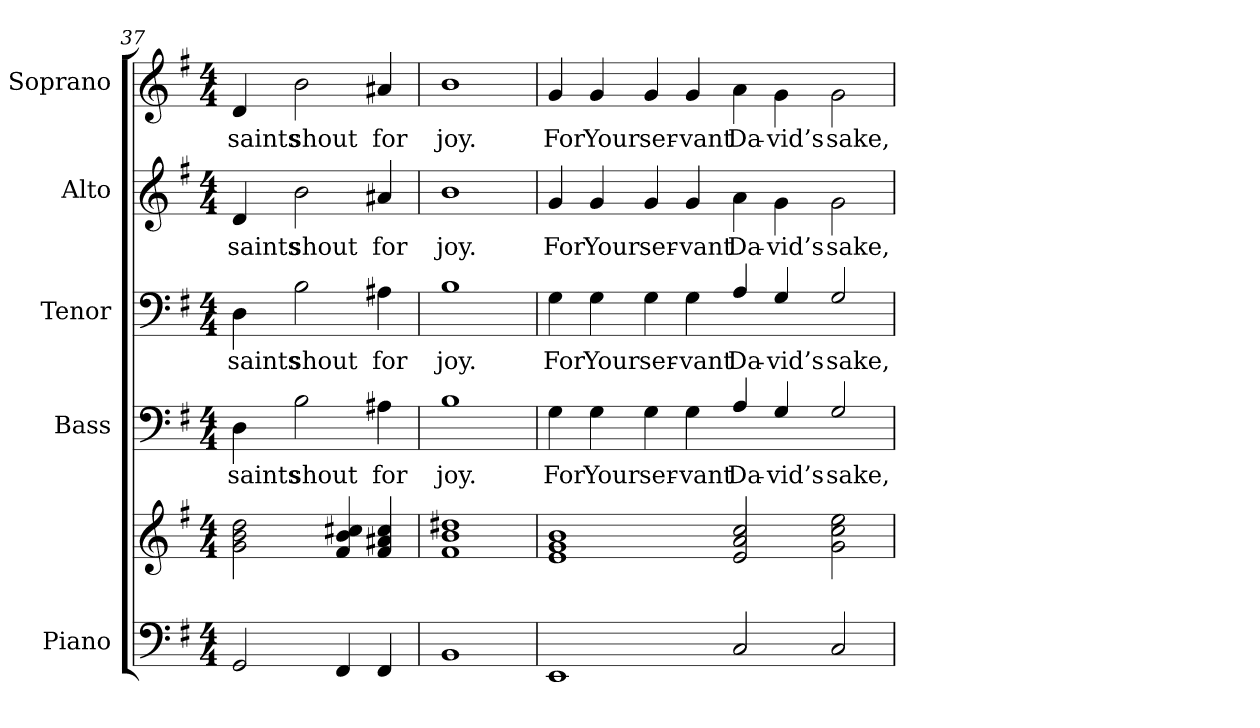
**kern	**kern	**kern	**text	**kern	**text	**kern	**text	**kern	**text
*part5	*part5	*part4	*part4	*part3	*part3	*part2	*part2	*part1	*part1
*staff6	*staff5	*staff4	*staff4	*staff3	*staff3	*staff2	*staff2	*staff1	*staff1
*I"Piano	*	*I"Bass	*	*I"Tenor	*	*I"Alto	*	*I"Soprano	*
*I'Pno.	*	*I'B.	*	*I'T.	*	*I'A.	*	*I'S.	*
!!LO:PB:g=z
*clefF4	*clefG2	*clefF4	*	*clefF4	*	*clefG2	*	*clefG2	*
*k[f#]	*k[f#]	*k[f#]	*	*k[f#]	*	*k[f#]	*	*k[f#]	*
*G:	*G:	*G:	*	*G:	*	*G:	*	*G:	*
*M4/4	*M4/4	*M4/4	*	*M4/4	*	*M4/4	*	*M4/4	*
=37	=37	=37	=37	=37	=37	=37	=37	=37	=37
!	!	!	!LO:LY:b:color=#000000	!	!	!	!	!	!
!	!	!	!	!	!LO:LY:b:color=#000000	!	!	!	!
!	!	!	!	!	!	!	!LO:LY:b:color=#000000	!	!
!	!	!	!	!	!	!	!	!	!LO:LY:b:color=#000000
2GGi/	2gi\ 2bi 2ddi	4Di\	saints	4Di\	saints	4di/	saints	4di/	saints
!	!	!	!LO:LY:b:color=#000000	!	!	!	!	!	!
!	!	!	!	!	!LO:LY:b:color=#000000	!	!	!	!
!	!	!	!	!	!	!	!LO:LY:b:color=#000000	!	!
!	!	!	!	!	!	!	!	!	!LO:LY:b:color=#000000
.	.	2Bi\	shout	2Bi\	shout	2bi\	shout	2bi\	shout
4FF#i/	4f#i/ 4bi 4cc#Xi	.	.	.	.	.	.	.	.
!	!	!	!LO:LY:b:color=#000000	!	!	!	!	!	!
!	!	!	!	!	!LO:LY:b:color=#000000	!	!	!	!
!	!	!	!	!	!	!	!LO:LY:b:color=#000000	!	!
!	!	!	!	!	!	!	!	!	!LO:LY:b:color=#000000
4FF#i/	4f#i/ 4a#Xi 4cc#i	4A#Xi\	for	4A#Xi\	for	4a#Xi/	for	4a#Xi/	for
=38	=38	=38	=38	=38	=38	=38	=38	=38	=38
!	!	!	!LO:LY:b:color=#000000	!	!	!	!	!	!
!	!	!	!	!	!LO:LY:b:color=#000000	!	!	!	!
!	!	!	!	!	!	!	!LO:LY:b:color=#000000	!	!
!	!	!	!	!	!	!	!	!	!LO:LY:b:color=#000000
1BBi	1f#i 1bi 1dd#Xi	1Bi	joy.	1Bi	joy.	1bi	joy.	1bi	joy.
!!LO:PB:g=z
=39	=39	=39	=39	=39	=39	=39	=39	=39	=39
!	!	!	!LO:LY:b:color=#000000	!	!	!	!	!	!
!	!	!	!	!	!LO:LY:b:color=#000000	!	!	!	!
!	!	!	!	!	!	!	!LO:LY:b:color=#000000	!	!
*	*	*	*	*	*	*	*	*MM155	*
!	!	!	!	!	!	!	!	!	!LO:LY:b:color=#000000
1EEi	1ei 1gi 1bi	4Gi\	For	4Gi\	For	4gi/	For	4gi/	For
!	!	!	!LO:LY:b:color=#000000	!	!	!	!	!	!
!	!	!	!	!	!LO:LY:b:color=#000000	!	!	!	!
!	!	!	!	!	!	!	!LO:LY:b:color=#000000	!	!
!	!	!	!	!	!	!	!	!	!LO:LY:b:color=#000000
.	.	4Gi\	Your	4Gi\	Your	4gi/	Your	4gi/	Your
!	!	!	!LO:LY:b:color=#000000	!	!	!	!	!	!
!	!	!	!	!	!LO:LY:b:color=#000000	!	!	!	!
!	!	!	!	!	!	!	!LO:LY:b:color=#000000	!	!
!	!	!	!	!	!	!	!	!	!LO:LY:b:color=#000000
.	.	4Gi\	ser-	4Gi\	ser-	4gi/	ser-	4gi/	ser-
!	!	!	!LO:LY:b:color=#000000	!	!	!	!	!	!
!	!	!	!	!	!LO:LY:b:color=#000000	!	!	!	!
!	!	!	!	!	!	!	!LO:LY:b:color=#000000	!	!
!	!	!	!	!	!	!	!	!	!LO:LY:b:color=#000000
.	.	4Gi\	-vant	4Gi\	-vant	4gi/	-vant	4gi/	-vant
!	!	!	!LO:LY:b:color=#000000	!	!	!	!	!	!
!	!	!	!	!	!LO:LY:b:color=#000000	!	!	!	!
!	!	!	!	!	!	!	!LO:LY:b:color=#000000	!	!
!	!	!	!	!	!	!	!	!	!LO:LY:b:color=#000000
2Ci/	2ei/ 2ai 2cci	4Ai/	Da-	4Ai/	Da-	4ai\	Da-	4ai\	Da-
!	!	!	!LO:LY:b:color=#000000	!	!	!	!	!	!
!	!	!	!	!	!LO:LY:b:color=#000000	!	!	!	!
!	!	!	!	!	!	!	!LO:LY:b:color=#000000	!	!
!	!	!	!	!	!	!	!	!	!LO:LY:b:color=#000000
.	.	4Gi/	-vid’s	4Gi/	-vid’s	4gi\	-vid’s	4gi\	-vid’s
!	!	!	!LO:LY:b:color=#000000	!	!	!	!	!	!
!	!	!	!	!	!LO:LY:b:color=#000000	!	!	!	!
!	!	!	!	!	!	!	!LO:LY:b:color=#000000	!	!
!	!	!	!	!	!	!	!	!	!LO:LY:b:color=#000000
2Ci/	2gi\ 2cci 2eei	2Gi/	sake,	2Gi/	sake,	2gi\	sake,	2gi\	sake,
=	=	=	=	=	=	=	=	=	=
*-	*-	*-	*-	*-	*-	*-	*-	*-	*-
